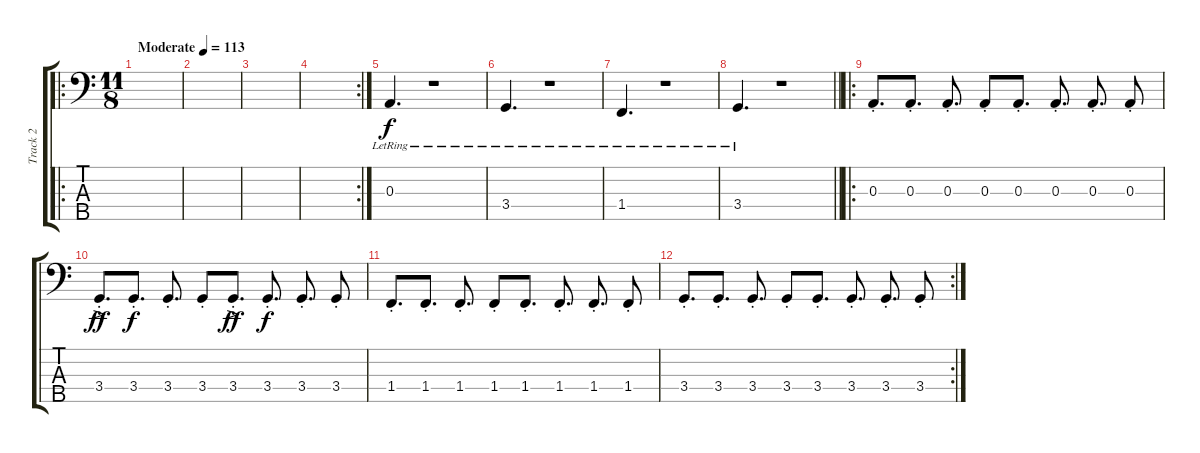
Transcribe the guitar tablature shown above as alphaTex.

\track ("Track 2" "Track 2") {instrument contrabass}
\staff {score tabs}
\tuning (G2 D2 A1 E1 B0) {hide}
\ro
\ts (11 8)
\tempo (113 "Moderate")
\clef f4
\ks c
|
|
|
\rc 2
|
0.3{lr}.4{d} r.1 |
3.4{lr}.4{d} r.1 |
1.4{lr}.4{d} r.1 |
\barLineRight lightlight
3.4{lr}.4{d} r.1 |
\ro
\section ("" "")
0.3{st}.8{d} 0.3{st}.8{d} 0.3{st}.8{d} 0.3{st}.8 0.3{st}.8{d} 0.3{st}.8{d} 0.3{st}.8{d} 0.3{st}.8 |
3.4{ac st}.8{d dy ff} 3.4{st}.8{d dy f} 3.4{st}.8{d} 3.4{st}.8 3.4{ac st}.8{d dy ff} 3.4{st}.8{d dy f} 3.4{st}.8{d} 3.4{st}.8 |
1.4{st}.8{d} 1.4{st}.8{d} 1.4{st}.8{d} 1.4{st}.8 1.4{st}.8{d} 1.4{st}.8{d} 1.4{st}.8{d} 1.4{st}.8 |
\rc 2
3.4{st}.8{d} 3.4{st}.8{d} 3.4{st}.8{d} 3.4{st}.8 3.4{st}.8{d} 3.4{st}.8{d} 3.4{st}.8{d} 3.4{st}.8
